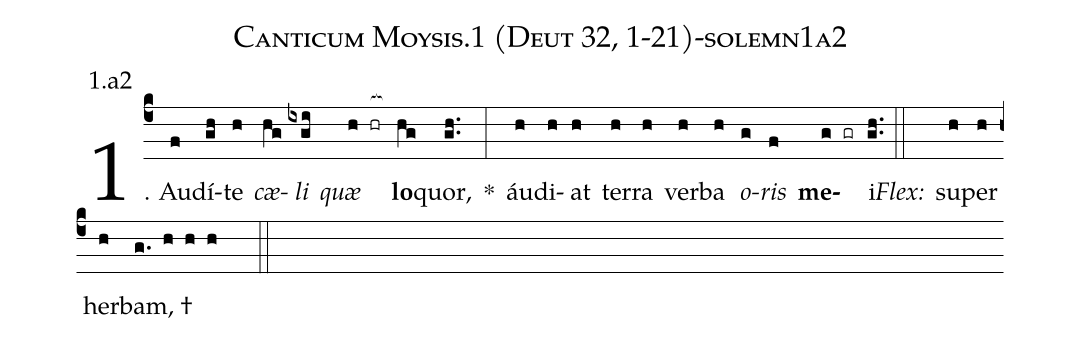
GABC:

name: Canticum Moysis.1 (Deut 32, 1-21)-solemn1a2;
annotation: 1.a2;
%%
(c4)1. Au(f)dí(gh)te(h) <i>cæ</i>(hg)<i>li</i>(ixgi) <i>quæ</i>(h hr[ocb:1{]) <b>lo</b>(hg[ocb:0}])quor,(gh..) *(:) áu(h)di(h)at(h) ter(h)ra(h) ver(h)ba(h) <i>o</i>(g)<i>ris</i>(f) <b>me</b>(g gr)i.(gh..) (::)
<i>Flex:</i>()  su(h)per(h) her(h)bam, †(g. h h h  ::)
